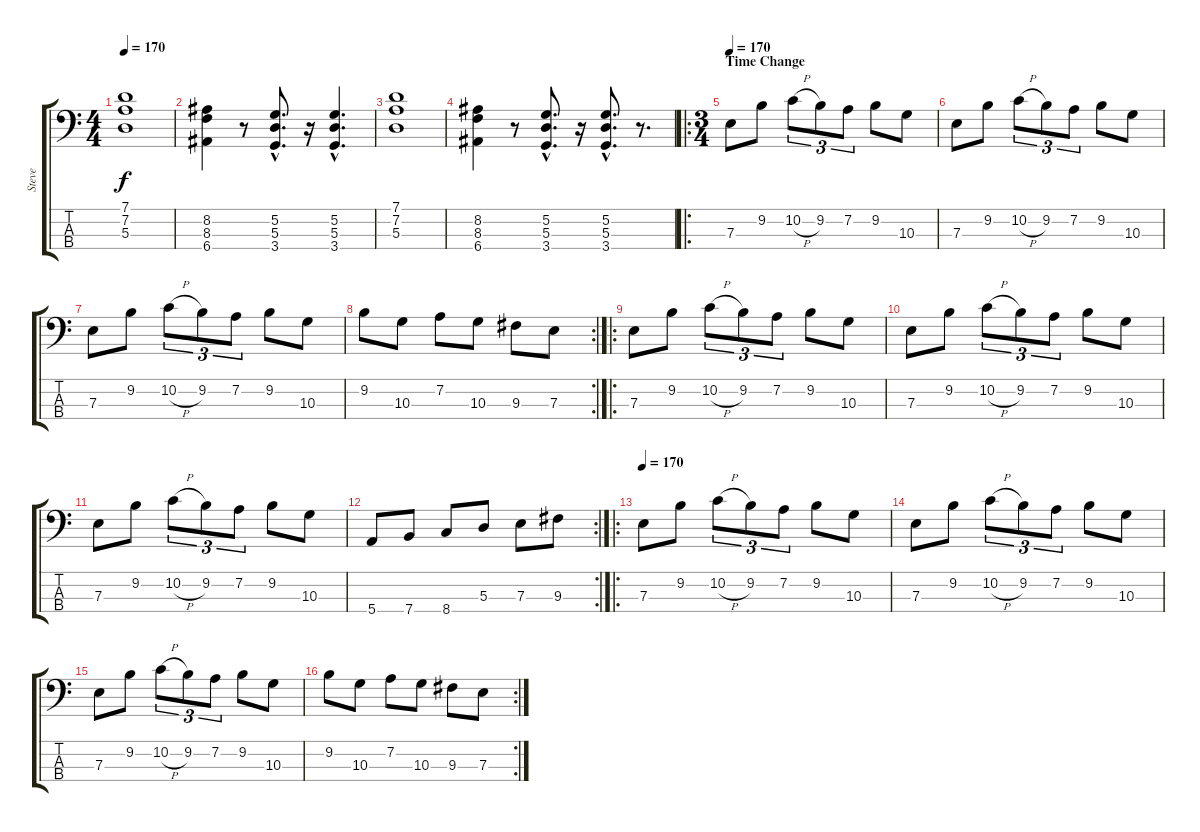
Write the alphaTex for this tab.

\track ("Steve" "Steve") {instrument electricbassfinger}
\staff {score tabs}
\tuning (G2 D2 A1 E1) {hide}
\ts (4 4)
\tempo 170
\clef f4
\ks c
(7.1 7.2 5.3).1{dy f} |
(8.2 8.3 6.4).4 r.8 (5.2{hac} 5.3{hac} 3.4{hac}).8{d} r.16 (5.2{hac} 5.3{hac} 3.4{hac}).4{d} |
(7.1 7.2 5.3).1 |
(8.2 8.3 6.4).4 r.8 (5.2{hac} 5.3{hac} 3.4{hac}).8{d} r.16 (5.2{hac} 5.3{hac} 3.4{hac}).8{d} r.8{d} |
\ro
\ts (3 4)
\section ("" "Time Change")
\tempo 170
7.3.8 9.2.8 10.2{h}.8{tu (3 2)} 9.2.8{tu (3 2)} 7.2.8{tu (3 2)} 9.2.8 10.3.8 |
7.3.8 9.2.8 10.2{h}.8{tu (3 2)} 9.2.8{tu (3 2)} 7.2.8{tu (3 2)} 9.2.8 10.3.8 |
7.3.8 9.2.8 10.2{h}.8{tu (3 2)} 9.2.8{tu (3 2)} 7.2.8{tu (3 2)} 9.2.8 10.3.8 |
\rc 2
9.2.8 10.3.8 7.2.8 10.3.8 9.3.8 7.3.8 |
\ro
7.3.8 9.2.8 10.2{h}.8{tu (3 2)} 9.2.8{tu (3 2)} 7.2.8{tu (3 2)} 9.2.8 10.3.8 |
7.3.8 9.2.8 10.2{h}.8{tu (3 2)} 9.2.8{tu (3 2)} 7.2.8{tu (3 2)} 9.2.8 10.3.8 |
7.3.8 9.2.8 10.2{h}.8{tu (3 2)} 9.2.8{tu (3 2)} 7.2.8{tu (3 2)} 9.2.8 10.3.8 |
\rc 2
5.4.8 7.4.8 8.4.8 5.3.8 7.3.8 9.3.8 |
\ro
\tempo 170
7.3.8 9.2.8 10.2{h}.8{tu (3 2)} 9.2.8{tu (3 2)} 7.2.8{tu (3 2)} 9.2.8 10.3.8 |
7.3.8 9.2.8 10.2{h}.8{tu (3 2)} 9.2.8{tu (3 2)} 7.2.8{tu (3 2)} 9.2.8 10.3.8 |
7.3.8 9.2.8 10.2{h}.8{tu (3 2)} 9.2.8{tu (3 2)} 7.2.8{tu (3 2)} 9.2.8 10.3.8 |
\rc 2
9.2.8 10.3.8 7.2.8 10.3.8 9.3.8 7.3.8
